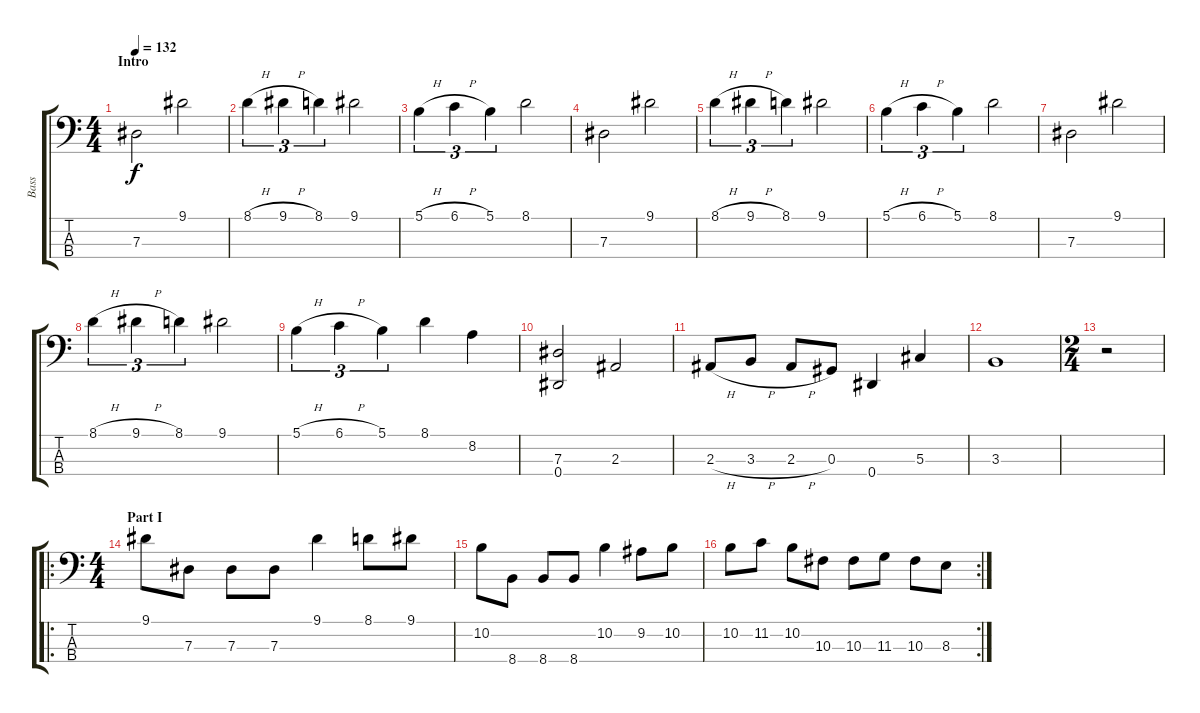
\track ("Bass" "Bass") {instrument electricbassfinger}
\staff {score tabs}
\tuning (Gb2 Db2 Ab1 Eb1) {hide}
\ts (4 4)
\section ("" "Intro")
\tempo 132
\clef f4
\ks c
7.3.2{dy f instrument electricbassfinger} 9.1.2 |
8.1{h}.4{tu (3 2)} 9.1{h}.4{tu (3 2)} 8.1.4{tu (3 2)} 9.1.2 |
5.1{h}.4{tu (3 2)} 6.1{h}.4{tu (3 2)} 5.1.4{tu (3 2)} 8.1.2 |
7.3.2 9.1.2 |
8.1{h}.4{tu (3 2)} 9.1{h}.4{tu (3 2)} 8.1.4{tu (3 2)} 9.1.2 |
5.1{h}.4{tu (3 2)} 6.1{h}.4{tu (3 2)} 5.1.4{tu (3 2)} 8.1.2 |
7.3.2 9.1.2 |
8.1{h}.4{tu (3 2)} 9.1{h}.4{tu (3 2)} 8.1.4{tu (3 2)} 9.1.2 |
5.1{h}.4{tu (3 2)} 6.1{h}.4{tu (3 2)} 5.1.4{tu (3 2)} 8.1.4 8.2.4 |
(7.3 0.4).2 2.3.2 |
2.3{h}.8 3.3{h}.8 2.3{h}.8 0.3.8 0.4.4 5.3.4 |
3.3.1 |
\ts (2 4)
r.2 |
\ro
\ts (4 4)
\section ("" "Part I")
9.1.8 7.3.8 7.3.8 7.3.8 9.1.4 8.1.8 9.1.8 |
10.2.8 8.4.8 8.4.8 8.4.8 10.2.4 9.2.8 10.2.8 |
\rc 2
10.2.8 11.2.8 10.2.8 10.3.8 10.3.8 11.3.8 10.3.8 8.3.8
